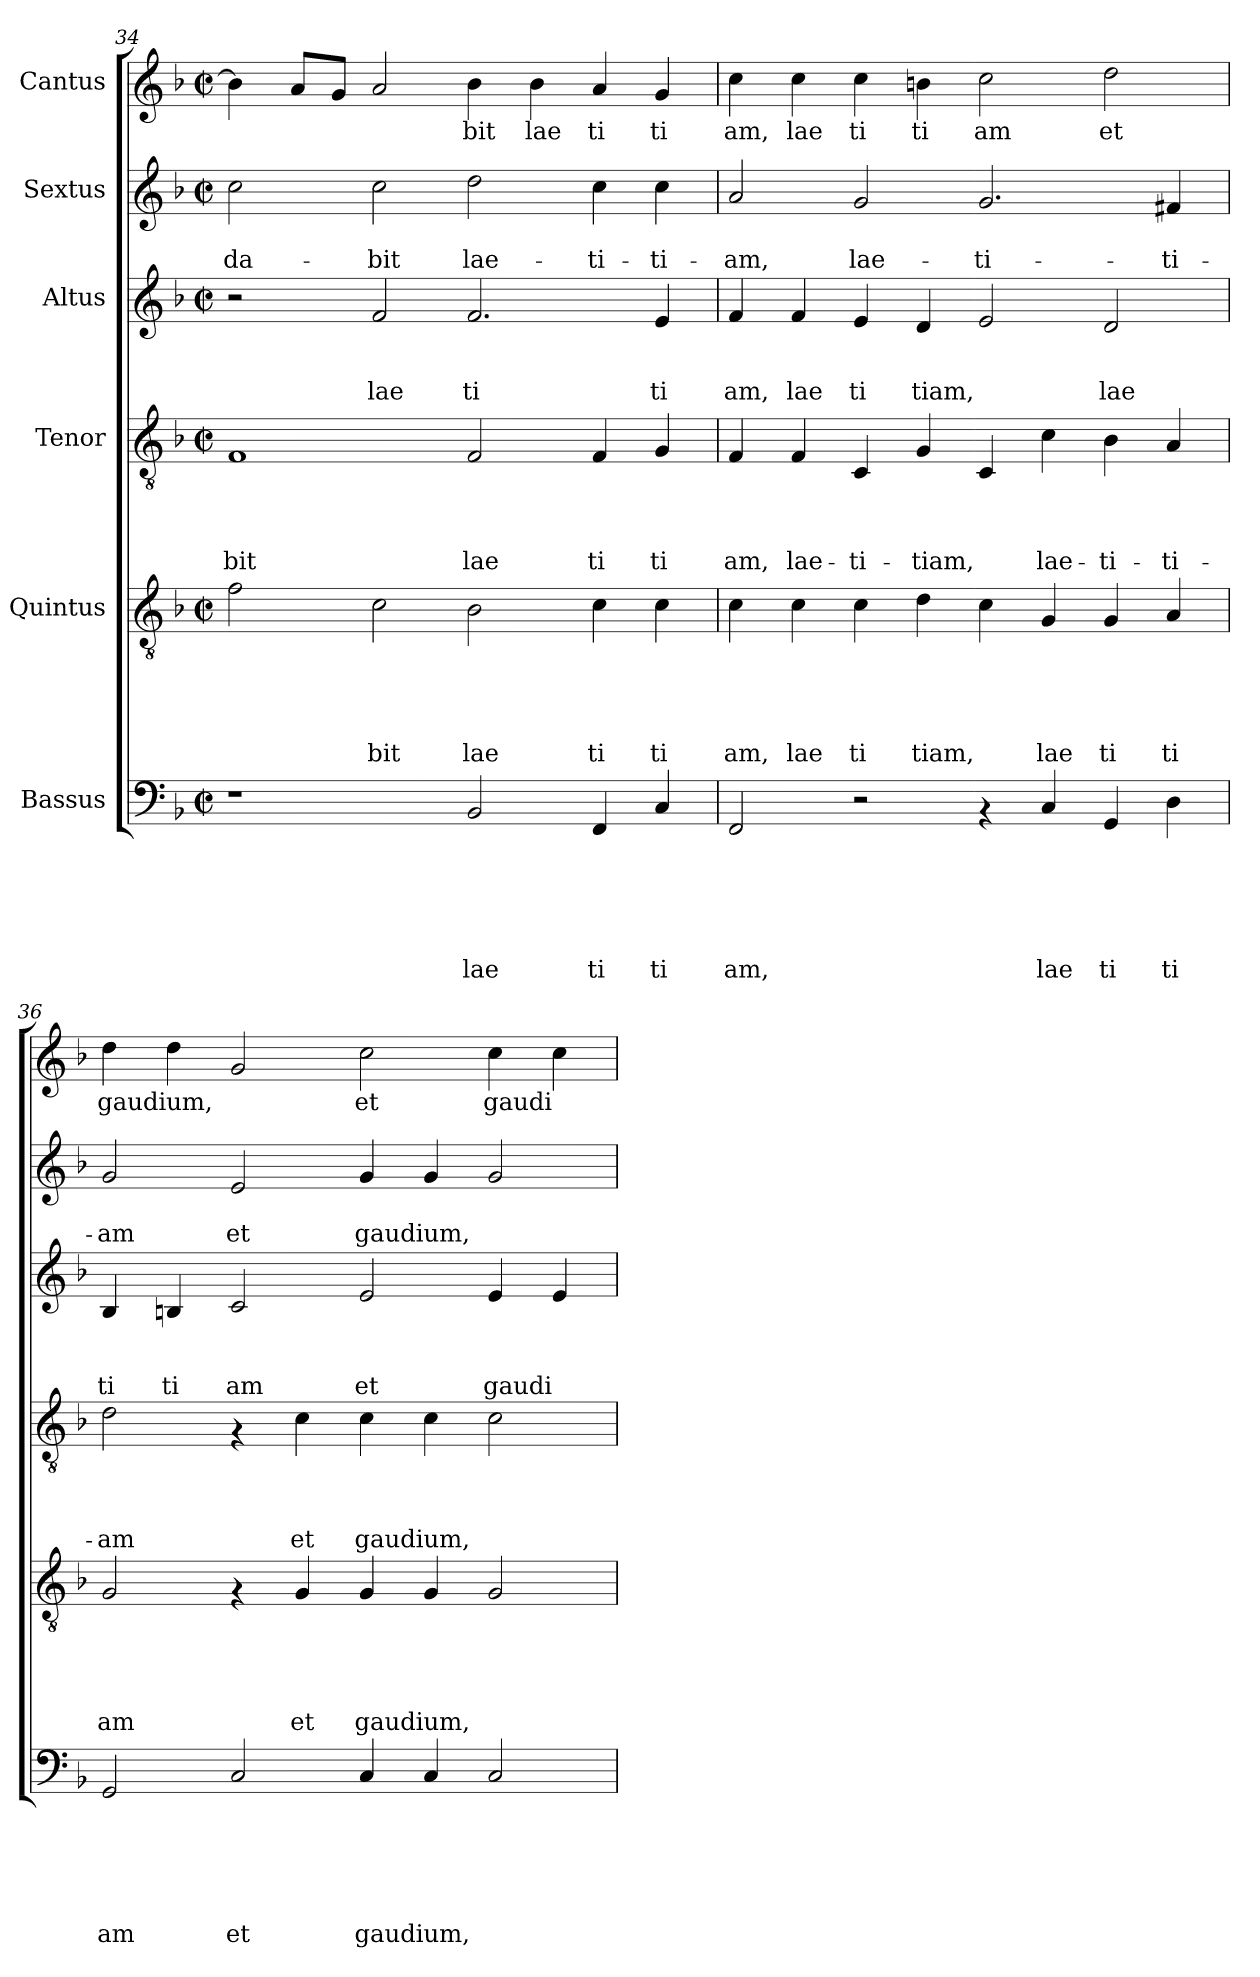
**kern	**text	**text	**text	**text	**text	**text	**kern	**text	**text	**text	**text	**text	**kern	**text	**text	**text	**text	**kern	**text	**text	**text	**kern	**text	**text	**kern	**text
*part6	*part6	*part6	*part6	*part6	*part6	*part6	*part5	*part5	*part5	*part5	*part5	*part5	*part4	*part4	*part4	*part4	*part4	*part3	*part3	*part3	*part3	*part2	*part2	*part2	*part1	*part1
*staff6	*staff6	*staff6	*staff6	*staff6	*staff6	*staff6	*staff5	*staff5	*staff5	*staff5	*staff5	*staff5	*staff4	*staff4	*staff4	*staff4	*staff4	*staff3	*staff3	*staff3	*staff3	*staff2	*staff2	*staff2	*staff1	*staff1
*I"Bassus	*	*	*	*	*	*	*I"Quintus	*	*	*	*	*	*I"Tenor	*	*	*	*	*I"Altus	*	*	*	*I"Sextus	*	*	*I"Cantus	*
*clefF4	*	*	*	*	*	*	*clefGv2	*	*	*	*	*	*clefGv2	*	*	*	*	*clefG2	*	*	*	*clefG2	*	*	*clefG2	*
*k[b-]	*	*	*	*	*	*	*k[b-]	*	*	*	*	*	*k[b-]	*	*	*	*	*k[b-]	*	*	*	*k[b-]	*	*	*k[b-]	*
*F:	*	*	*	*	*	*	*F:	*	*	*	*	*	*F:	*	*	*	*	*F:	*	*	*	*F:	*	*	*F:	*
*M2/2	*	*	*	*	*	*	*M2/2	*	*	*	*	*	*M2/2	*	*	*	*	*M2/2	*	*	*	*M2/2	*	*	*M2/2	*
*met(c|)	*	*	*	*	*	*	*met(c|)	*	*	*	*	*	*met(c|)	*	*	*	*	*met(c|)	*	*	*	*met(c|)	*	*	*met(c|)	*
=34	=34	=34	=34	=34	=34	=34	=34	=34	=34	=34	=34	=34	=34	=34	=34	=34	=34	=34	=34	=34	=34	=34	=34	=34	=34	=34
!	!	!	!	!	!	!	!	!	!	!	!	!	!	!	!	!	!LO:LY:b	!	!	!	!	!	!	!LO:LY:b	!	!
1r	.	.	.	.	.	.	2f\	.	.	.	.	.	1F	.	.	.	bit	2r	.	.	.	2cc\	.	da-	4b-\]	.
.	.	.	.	.	.	.	.	.	.	.	.	.	.	.	.	.	.	.	.	.	.	.	.	.	8a/L	.
.	.	.	.	.	.	.	.	.	.	.	.	.	.	.	.	.	.	.	.	.	.	.	.	.	8g/J	.
!	!	!	!	!	!	!	!	!	!	!	!	!LO:LY:b	!	!	!	!	!	!	!	!	!LO:LY:b	!	!	!LO:LY:b	!	!
.	.	.	.	.	.	.	2c\	.	.	.	.	bit	.	.	.	.	.	2f/	.	.	lae	2cc\	.	-bit	2a/	.
!	!	!	!	!	!	!LO:LY:b	!	!	!	!	!	!LO:LY:b	!	!	!	!	!LO:LY:b	!	!	!	!LO:LY:b	!	!	!LO:LY:b	!	!LO:LY:b
2BB-/	.	.	.	.	.	lae	2B-\	.	.	.	.	lae	2F/	.	.	.	lae	2.f/	.	.	ti	2dd\	.	lae-	4b-\	bit
!	!	!	!	!	!	!	!	!	!	!	!	!	!	!	!	!	!	!	!	!	!	!	!	!	!	!LO:LY:b
.	.	.	.	.	.	.	.	.	.	.	.	.	.	.	.	.	.	.	.	.	.	.	.	.	4b-\	lae
!	!	!	!	!	!	!LO:LY:b	!	!	!	!	!	!LO:LY:b	!	!	!	!	!LO:LY:b	!	!	!	!	!	!	!LO:LY:b	!	!LO:LY:b
4FF/	.	.	.	.	.	ti	4c\	.	.	.	.	ti	4F/	.	.	.	ti	.	.	.	.	4cc\	.	-ti-	4a/	ti
!	!	!	!	!	!	!LO:LY:b	!	!	!	!	!	!LO:LY:b	!	!	!	!	!LO:LY:b	!	!	!	!LO:LY:b	!	!	!LO:LY:b	!	!LO:LY:b
4C/	.	.	.	.	.	ti	4c\	.	.	.	.	ti	4G/	.	.	.	ti	4e/	.	.	ti	4cc\	.	-ti-	4g/	ti
!!LO:PB:g=z
=35	=35	=35	=35	=35	=35	=35	=35	=35	=35	=35	=35	=35	=35	=35	=35	=35	=35	=35	=35	=35	=35	=35	=35	=35	=35	=35
!	!	!	!	!	!	!LO:LY:b	!	!	!	!	!	!LO:LY:b	!	!	!	!	!LO:LY:b	!	!	!	!LO:LY:b	!	!	!LO:LY:b	!	!LO:LY:b
2FF/	.	.	.	.	.	am,	4c\	.	.	.	.	am,	4F/	.	.	.	am,	4f/	.	.	am,	2a/	.	-am,	4cc\	am,
!	!	!	!	!	!	!	!	!	!	!	!	!LO:LY:b	!	!	!	!	!LO:LY:b	!	!	!	!LO:LY:b	!	!	!	!	!LO:LY:b
.	.	.	.	.	.	.	4c\	.	.	.	.	lae	4F/	.	.	.	lae-	4f/	.	.	lae	.	.	.	4cc\	lae
!	!	!	!	!	!	!	!	!	!	!	!	!LO:LY:b	!	!	!	!	!LO:LY:b	!	!	!	!LO:LY:b	!	!	!LO:LY:b	!	!LO:LY:b
2r	.	.	.	.	.	.	4c\	.	.	.	.	ti	4C/	.	.	.	-ti-	4e/	.	.	ti	2g/	.	lae-	4cc\	ti
!	!	!	!	!	!	!	!	!	!	!	!	!LO:LY:b	!	!	!	!	!LO:LY:b	!	!	!	!LO:LY:b	!	!	!	!	!LO:LY:b
.	.	.	.	.	.	.	4d\	.	.	.	.	tiam,	4G/	.	.	.	-tiam,	4d/	.	.	tiam,	.	.	.	4bn\	ti
!	!	!	!	!	!	!	!	!	!	!	!	!	!	!	!	!	!	!	!	!	!	!	!	!LO:LY:b	!	!LO:LY:b
4rAA	.	.	.	.	.	.	4c\	.	.	.	.	.	4C/	.	.	.	.	2e/	.	.	.	2.g/	.	-ti-	2cc\	am
!	!	!	!	!	!	!LO:LY:b	!	!	!	!	!	!LO:LY:b	!	!	!	!	!LO:LY:b	!	!	!	!	!	!	!	!	!
4C/	.	.	.	.	.	lae	4G/	.	.	.	.	lae	4c\	.	.	.	lae-	.	.	.	.	.	.	.	.	.
!	!	!	!	!	!	!LO:LY:b	!	!	!	!	!	!LO:LY:b	!	!	!	!	!LO:LY:b	!	!	!	!LO:LY:b	!	!	!	!	!LO:LY:b
4GG/	.	.	.	.	.	ti	4G/	.	.	.	.	ti	4B-\	.	.	.	-ti-	2d/	.	.	lae	.	.	.	2dd\	et
!	!	!	!	!	!	!LO:LY:b	!	!	!	!	!	!LO:LY:b	!	!	!	!	!LO:LY:b	!	!	!	!	!	!	!LO:LY:b	!	!
4D\	.	.	.	.	.	ti	4A/	.	.	.	.	ti	4A/	.	.	.	-ti-	.	.	.	.	4f#X/	.	-ti-	.	.
=36	=36	=36	=36	=36	=36	=36	=36	=36	=36	=36	=36	=36	=36	=36	=36	=36	=36	=36	=36	=36	=36	=36	=36	=36	=36	=36
!	!	!	!	!	!	!LO:LY:b	!	!	!	!	!	!LO:LY:b	!	!	!	!	!LO:LY:b	!	!	!	!LO:LY:b	!	!	!LO:LY:b	!	!LO:LY:b
2GG/	.	.	.	.	.	am	2G/	.	.	.	.	am	2d\	.	.	.	-am	4B-/	.	.	ti	2g/	.	-am	4dd\	gaudium,
!	!	!	!	!	!	!	!	!	!	!	!	!	!	!	!	!	!	!	!	!	!LO:LY:b	!	!	!	!	!
.	.	.	.	.	.	.	.	.	.	.	.	.	.	.	.	.	.	4Bn/	.	.	ti	.	.	.	4dd\	.
!	!	!	!	!	!	!LO:LY:b	!	!	!	!	!	!	!	!	!	!	!	!	!	!	!LO:LY:b	!	!	!LO:LY:b	!	!
2C/	.	.	.	.	.	et	4rF	.	.	.	.	.	4rF	.	.	.	.	2c/	.	.	am	2e/	.	et	2g/	.
!	!	!	!	!	!	!	!	!	!	!	!	!LO:LY:b	!	!	!	!	!LO:LY:b	!	!	!	!	!	!	!	!	!
.	.	.	.	.	.	.	4G/	.	.	.	.	et	4c\	.	.	.	et	.	.	.	.	.	.	.	.	.
!	!	!	!	!	!	!LO:LY:b	!	!	!	!	!	!LO:LY:b	!	!	!	!	!LO:LY:b	!	!	!	!LO:LY:b	!	!	!LO:LY:b	!	!LO:LY:b
4C/	.	.	.	.	.	gaudium,	4G/	.	.	.	.	gaudium,	4c\	.	.	.	gaudium,	2e/	.	.	et	4g/	.	gaudium,	2cc\	et
4C/	.	.	.	.	.	.	4G/	.	.	.	.	.	4c\	.	.	.	.	.	.	.	.	4g/	.	.	.	.
!	!	!	!	!	!	!	!	!	!	!	!	!	!	!	!	!	!	!	!	!	!LO:LY:b	!	!	!	!	!LO:LY:b
2C/	.	.	.	.	.	.	2G/	.	.	.	.	.	2c\	.	.	.	.	4e/	.	.	gaudi	2g/	.	.	4cc\	gaudi
.	.	.	.	.	.	.	.	.	.	.	.	.	.	.	.	.	.	4e/	.	.	.	.	.	.	4cc\	.
=	=	=	=	=	=	=	=	=	=	=	=	=	=	=	=	=	=	=	=	=	=	=	=	=	=	=
*-	*-	*-	*-	*-	*-	*-	*-	*-	*-	*-	*-	*-	*-	*-	*-	*-	*-	*-	*-	*-	*-	*-	*-	*-	*-	*-
